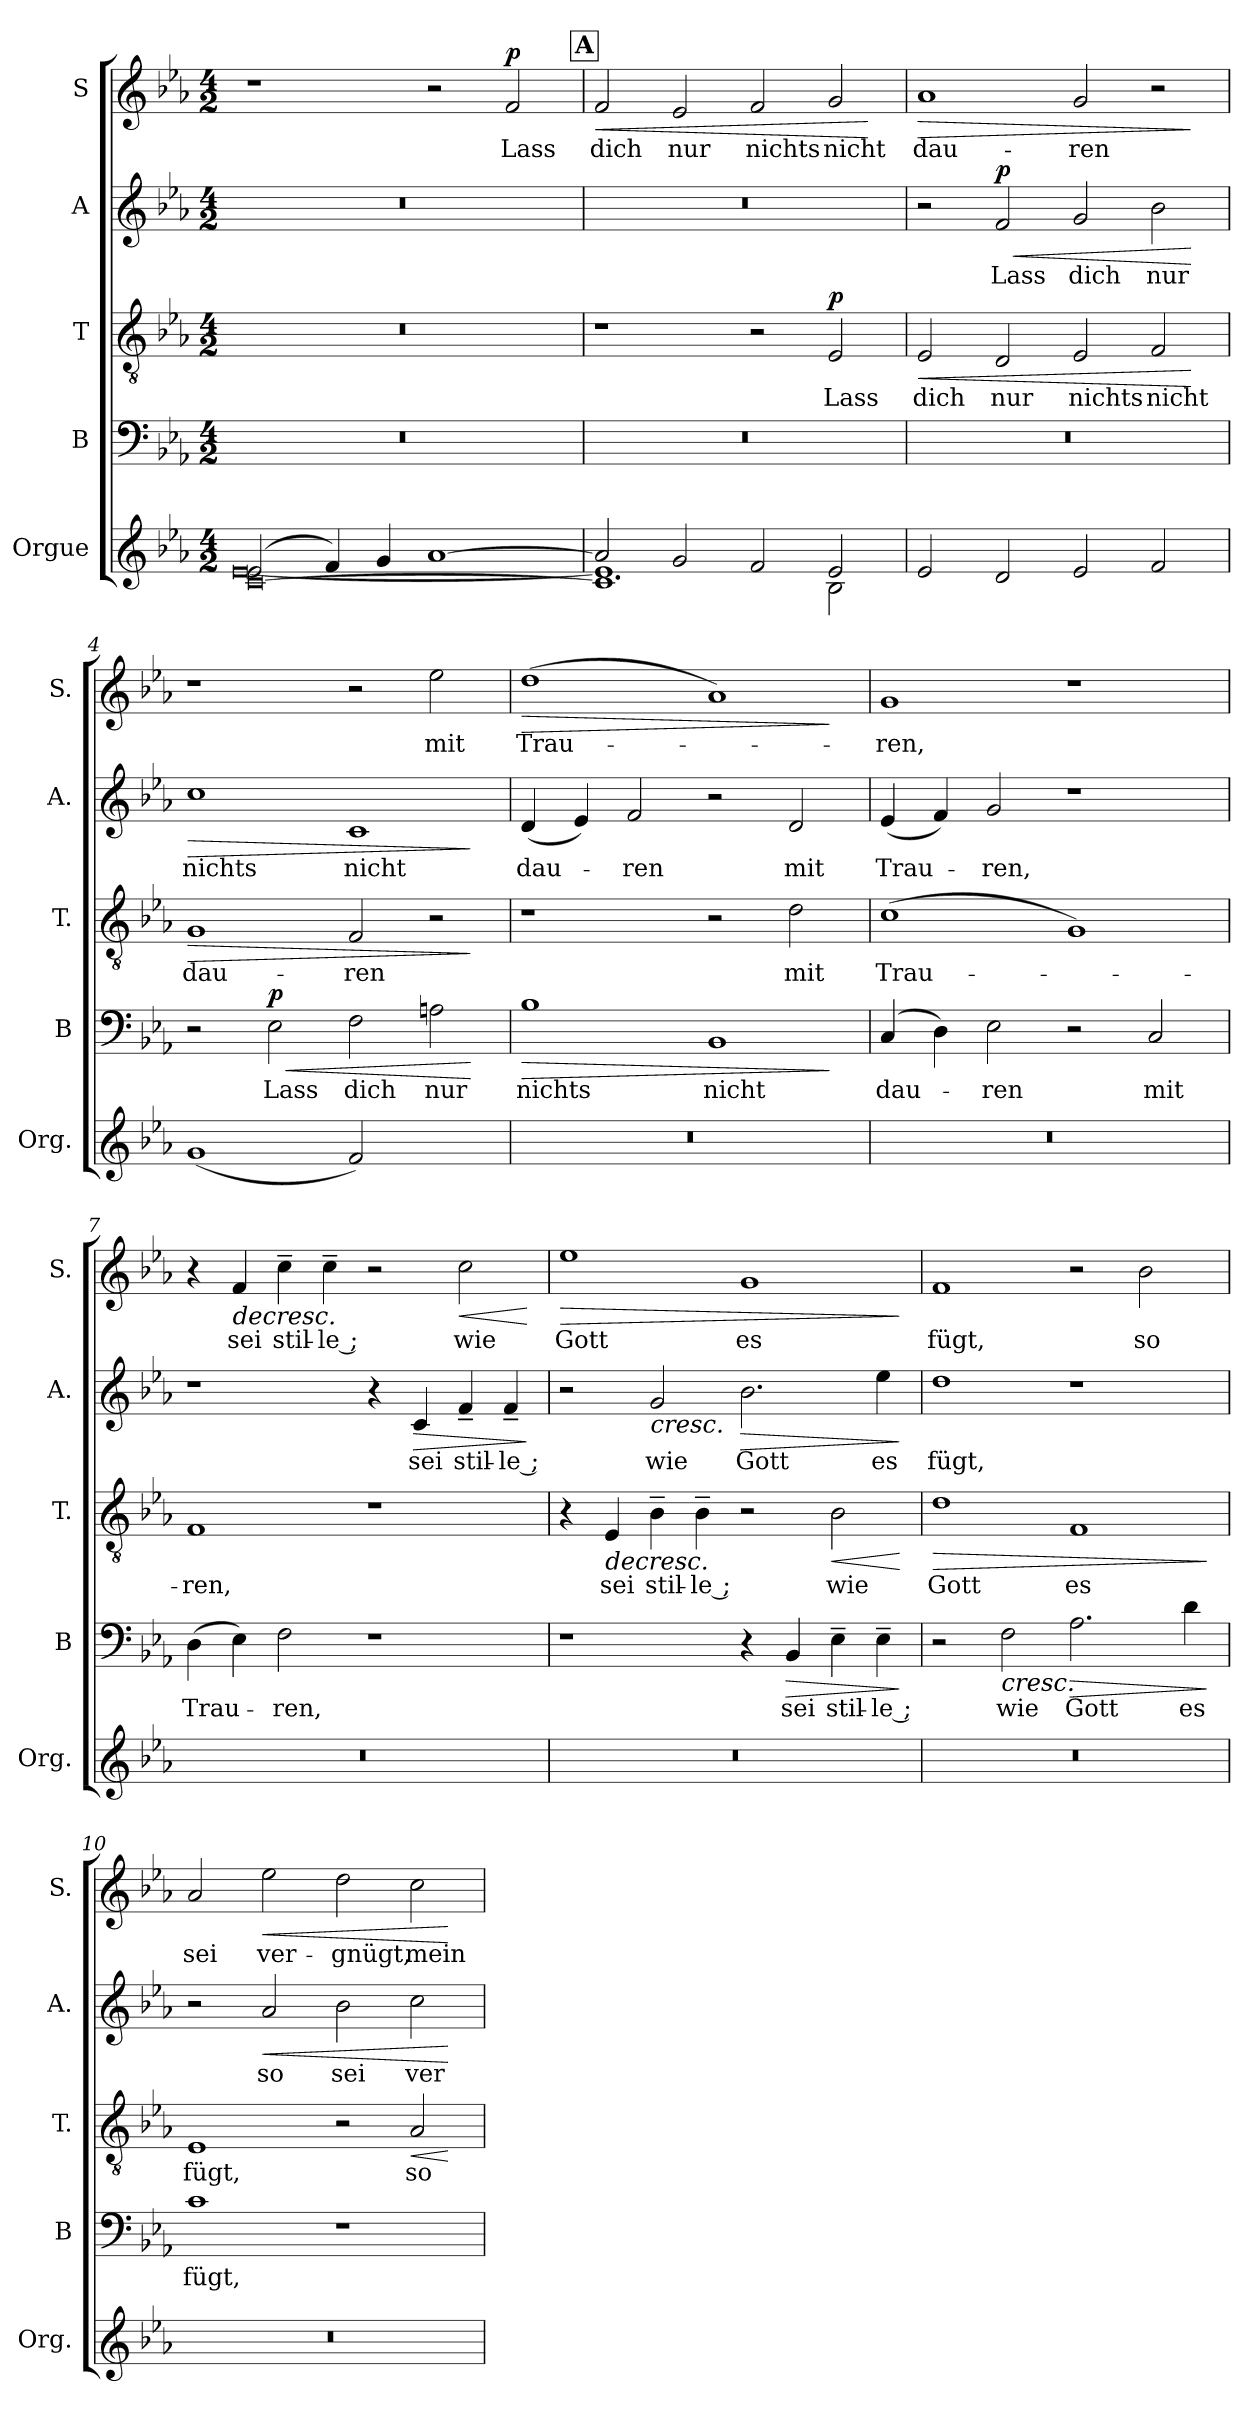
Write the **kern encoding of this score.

**kern	**kern	**text	**dynam	**kern	**text	**dynam	**kern	**text	**dynam	**kern	**text	**dynam
*part5	*part4	*part4	*part4	*part3	*part3	*part3	*part2	*part2	*part2	*part1	*part1	*part1
*staff5	*staff4	*staff4	*staff4	*staff3	*staff3	*staff3	*staff2	*staff2	*staff2	*staff1	*staff1	*staff1
*I"Orgue	*I"B	*	*	*I"T	*	*	*I"A	*	*	*I"S	*	*
*I'Org.	*I'B	*	*	*I'T.	*	*	*I'A.	*	*	*I'S.	*	*
*clefG2	*clefF4	*	*	*clefGv2	*	*	*clefG2	*	*	*clefG2	*	*
*k[b-e-a-]	*k[b-e-a-]	*	*	*k[b-e-a-]	*	*	*k[b-e-a-]	*	*	*k[b-e-a-]	*	*
*M4/2	*M4/2	*	*	*M4/2	*	*	*M4/2	*	*	*M4/2	*	*
=1	=1	=1	=1	=1	=1	=1	=1	=1	=1	=1	=1	=1
*^	*	*	*	*	*	*	*	*	*	*	*	*
*	*^	*	*	*	*	*	*	*	*	*	*	*	*
(>2e-/	[0e-	[0c	0r	.	.	0r	.	.	0r	.	.	1r	.	.
4f/)	.	.	.	.	.	.	.	.	.	.	.	.	.	.
4g/	.	.	.	.	.	.	.	.	.	.	.	.	.	.
[1a-	.	.	.	.	.	.	.	.	.	.	.	2r	.	.
!	!	!	!	!	!	!	!	!	!	!	!	!	!LO:LY:b	!LO:DY:a
.	.	.	.	.	.	.	.	.	.	.	.	2f/	Lass	p
!!LO:REH:place=s1:a:B:fs=18:t=A
=2	=2	=2	=2	=2	=2	=2	=2	=2	=2	=2	=2	=2	=2	=2
!	!	!	!	!	!	!	!	!	!	!	!	!	!LO:LY:b	!LO:HP:b
2a-/]	1.e-]	1.c]	0r	.	.	1r	.	.	0r	.	.	2f/	dich	<
!	!	!	!	!	!	!	!	!	!	!	!	!	!LO:LY:b	!
2g/	.	.	.	.	.	.	.	.	.	.	.	2e-/	nur	.
*	*	*	*	*	*	*	*	*	*	*	*	*MM120	*	*
!	!	!	!	!	!	!	!	!	!	!	!	!	!LO:LY:b	!
2f/	.	.	.	.	.	2r	.	.	.	.	.	2f/	nichts	.
!	!	!	!	!	!	!	!LO:LY:b	!LO:DY:a	!	!	!	!	!LO:LY:b	!
2e-/	2B-\	2ryy	.	.	.	2E-/	Lass	p	.	.	.	2g/	nicht	.
*v	*v	*v	*	*	*	*	*	*	*	*	*	*	*	*
.	.	.	.	.	.	.	.	.	.	.	.	[
=3	=3	=3	=3	=3	=3	=3	=3	=3	=3	=3	=3	=3
!	!	!	!	!	!LO:LY:b	!LO:HP:b	!	!	!	!	!LO:LY:b	!LO:HP:b
2e-/	0r	.	.	2E-/	dich	<	2r	.	.	1a-	dau-	>
!	!	!	!	!	!LO:LY:b	!	!	!LO:LY:b	!LO:HP:b	!	!	!
!	!	!	!	!	!	!	!	!	!LO:DY:n=1:a	!	!	!
2d/	.	.	.	2D/	nur	.	2f/	Lass	< p	.	.	.
!	!	!	!	!	!LO:LY:b	!	!	!LO:LY:b	!	!	!LO:LY:b	!
2e-/	.	.	.	2E-/	nichts	.	2g/	dich	.	2g/	-ren	.
!	!	!	!	!	!LO:LY:b	!	!	!LO:LY:b	!	!	!	!
2f/	.	.	.	2F/	nicht	.	2b-\	nur	.	2r	.	.
.	.	.	.	.	.	[	.	.	[	.	.	]
=4	=4	=4	=4	=4	=4	=4	=4	=4	=4	=4	=4	=4
*^	*	*	*	*	*	*	*	*	*	*	*	*
!	!	!	!	!	!	!LO:LY:b	!LO:HP:b	!	!LO:LY:b	!LO:HP:b	!	!	!
(<1g	1ryy	2r	.	.	1G	dau-	>	1cc	nichts	>	1r	.	.
!	!	!	!LO:LY:b	!LO:HP:b	!	!	!	!	!	!	!	!	!
!	!	!	!	!LO:DY:n=1:a	!	!	!	!	!	!	!	!	!
.	.	2E-\	Lass	< p	.	.	.	.	.	.	.	.	.
!	!	!	!LO:LY:b	!	!	!LO:LY:b	!	!	!LO:LY:b	!	!	!	!
2f/)	2ryy	2F\	dich	.	2F/	-ren	.	1c	nicht	.	2r	.	.
!	!	!	!LO:LY:b	!	!	!	!	!	!	!	!	!LO:LY:b	!
2ryy	2ryy	2An\	nur	.	2r	.	.	.	.	.	2ee-\	mit	.
*v	*v	*	*	*	*	*	*	*	*	*	*	*	*
.	.	.	[	.	.	]	.	.	]	.	.	.
!!LO:LB:g=z
=5	=5	=5	=5	=5	=5	=5	=5	=5	=5	=5	=5	=5
!	!	!LO:LY:b	!LO:HP:b	!	!	!	!	!LO:LY:b	!	!	!LO:LY:b	!LO:HP:b
0r	1B-	nichts	>	1r	.	.	(<4d/	-dau-	.	(>1dd	Trau -	>
.	.	.	.	.	.	.	4e-/)	.	.	.	.	.
!	!	!	!	!	!	!	!	!LO:LY:b	!	!	!	!
.	.	.	.	.	.	.	2f/	-ren	.	.	.	.
!	!	!LO:LY:b	!	!	!	!	!	!	!	!	!	!
.	1BB-	nicht	.	2r	.	.	2r	.	.	1a-)	.	.
!	!	!	!	!	!LO:LY:b	!	!	!LO:LY:b	!	!	!	!
.	.	.	.	2d\	mit	.	2d/	mit	.	.	.	.
.	.	.	]	.	.	.	.	.	.	.	.	]
=6	=6	=6	=6	=6	=6	=6	=6	=6	=6	=6	=6	=6
!	!	!LO:LY:b	!	!	!LO:LY:b	!	!	!LO:LY:b	!	!	!LO:LY:b	!
0r	(>4C/	-dau-	.	(>1c	Trau -	.	(<4e-/	Trau-	.	1g	ren,	.
.	4D\)	.	.	.	.	.	4f/)	.	.	.	.	.
!	!	!LO:LY:b	!	!	!	!	!	!LO:LY:b	!	!	!	!
.	2E-\	-ren	.	.	.	.	2g/	-ren,	.	.	.	.
.	2r	.	.	1G)	.	.	1r	.	.	1r	.	.
!	!	!LO:LY:b	!	!	!	!	!	!	!	!	!	!
.	2C/	mit	.	.	.	.	.	.	.	.	.	.
=7	=7	=7	=7	=7	=7	=7	=7	=7	=7	=7	=7	=7
!	!	!LO:LY:b	!	!	!LO:LY:b	!	!	!	!	!	!	!
0r	(>4D\	Trau-	.	1F	ren,	.	1r	.	.	4r	.	.
!	!	!	!	!	!	!	!	!	!	!	!LO:LY:b	!LO:HP:b
.	4E-\)	.	.	.	.	.	.	.	.	4f/	sei	>
!	!	!LO:LY:b	!	!	!	!	!	!	!	!	!LO:LY:b	!
.	2F\	-ren,	.	.	.	.	.	.	.	4cc~\	stil-	.
!	!	!	!	!	!	!	!	!	!	!	!LO:LY:b	!
.	.	.	.	.	.	.	.	.	.	4cc~\	-le ;	.
.	1r	.	.	1r	.	.	4r	.	.	2r	.	.
!	!	!	!	!	!	!	!	!LO:LY:b	!LO:HP:b	!	!	!
.	.	.	.	.	.	.	4c/	sei	>	.	.	.
!	!	!	!	!	!	!	!	!LO:LY:b	!	!	!LO:LY:b	!LO:HP:b
.	.	.	.	.	.	.	4f~/	stil-	.	2cc\	wie	<
!	!	!	!	!	!	!	!	!LO:LY:b	!	!	!	!
.	.	.	.	.	.	.	4f~/	-le ;	.	.	.	.
.	.	.	.	.	.	.	.	.	]	.	.	] [
=8	=8	=8	=8	=8	=8	=8	=8	=8	=8	=8	=8	=8
!	!	!	!	!	!	!	!	!	!	!	!LO:LY:b	!LO:HP:b
0r	1r	.	.	4r	.	.	2r	.	.	1ee-	Gott	>
!	!	!	!	!	!LO:LY:b	!LO:HP:b	!	!	!	!	!	!
.	.	.	.	4E-/	sei	>	.	.	.	.	.	.
!	!	!	!	!	!LO:LY:b	!	!	!LO:LY:b	!LO:HP:b	!	!	!
.	.	.	.	4B-~\	stil-	.	2g/	wie	<	.	.	.
!	!	!	!	!	!LO:LY:b	!	!	!	!	!	!	!
.	.	.	.	4B-~\	-le ;	.	.	.	.	.	.	.
!	!	!	!	!	!	!	!	!LO:LY:b	!LO:HP:b	!	!LO:LY:b	!
.	4r	.	.	2r	.	.	2.b-\	Gott	>	1g	es	.
!	!	!LO:LY:b	!LO:HP:b	!	!	!	!	!	!	!	!	!
.	4BB-/	sei	>	.	.	.	.	.	.	.	.	.
!	!	!LO:LY:b	!	!	!LO:LY:b	!LO:HP:b	!	!	!	!	!	!
.	4E-~\	stil-	.	2B-\	wie	<	.	.	.	.	.	.
!	!	!LO:LY:b	!	!	!	!	!	!LO:LY:b	!	!	!	!
.	4E-~\	-le ;	.	.	.	.	4ee-\	es	.	.	.	.
.	.	.	]	.	.	] [	.	.	[ ]	.	.	]
!!LO:PB:g=z
=9	=9	=9	=9	=9	=9	=9	=9	=9	=9	=9	=9	=9
!	!	!	!	!	!LO:LY:b	!LO:HP:b	!	!LO:LY:b	!	!	!LO:LY:b	!
0r	2r	.	.	1d	Gott	>	1dd	fügt,	.	1f	fügt,	.
!	!	!LO:LY:b	!LO:HP:b	!	!	!	!	!	!	!	!	!
.	2F\	wie	<	.	.	.	.	.	.	.	.	.
!	!	!LO:LY:b	!LO:HP:b	!	!LO:LY:b	!	!	!	!	!	!	!
.	2.A-\	Gott	>	1F	es	.	1r	.	.	2r	.	.
!	!	!	!	!	!	!	!	!	!	!	!LO:LY:b	!
.	.	.	.	.	.	.	.	.	.	2b-\	so	.
!	!	!LO:LY:b	!	!	!	!	!	!	!	!	!	!
.	4d\	es	.	.	.	.	.	.	.	.	.	.
.	.	.	[ ]	.	.	]	.	.	.	.	.	.
=10	=10	=10	=10	=10	=10	=10	=10	=10	=10	=10	=10	=10
!	!	!LO:LY:b	!	!	!LO:LY:b	!	!	!	!	!	!LO:LY:b	!
0r	1c	fügt,	.	1E-	fügt,	.	2r	.	.	2a-/	sei	.
!	!	!	!	!	!	!	!	!LO:LY:b	!LO:HP:b	!	!LO:LY:b	!LO:HP:b
.	.	.	.	.	.	.	2a-/	so	<	2ee-\	ver-	<
!	!	!	!	!	!	!	!	!LO:LY:b	!	!	!LO:LY:b	!
.	1r	.	.	2r	.	.	2b-\	sei	.	2dd\	-gnügt,	.
!	!	!	!	!	!LO:LY:b	!LO:HP:b	!	!LO:LY:b	!	!	!LO:LY:b	!
.	.	.	.	2A-/	so	<	2cc\	ver-	.	2cc\	mein	.
.	.	.	.	.	.	[	.	.	[	.	.	[
=	=	=	=	=	=	=	=	=	=	=	=	=
*-	*-	*-	*-	*-	*-	*-	*-	*-	*-	*-	*-	*-
